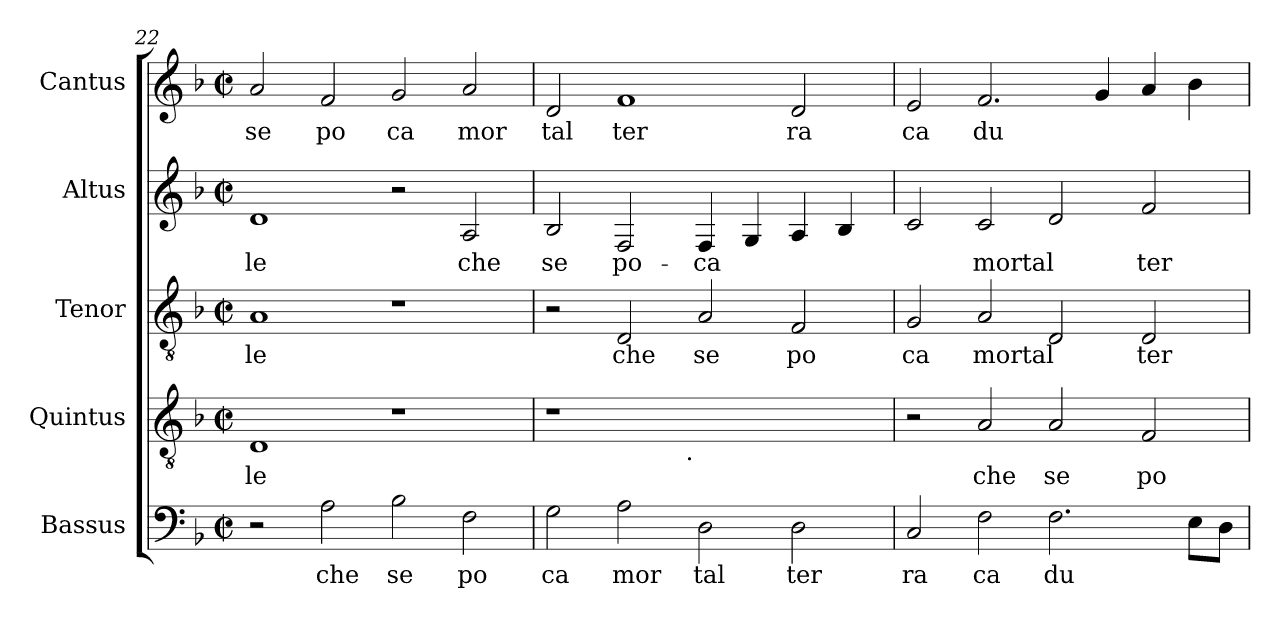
**kern	**text	**kern	**text	**kern	**text	**kern	**text	**kern	**text
*part5	*part5	*part4	*part4	*part3	*part3	*part2	*part2	*part1	*part1
*staff5	*staff5	*staff4	*staff4	*staff3	*staff3	*staff2	*staff2	*staff1	*staff1
*I"Bassus	*	*I"Quintus	*	*I"Tenor	*	*I"Altus	*	*I"Cantus	*
*clefF4	*	*clefGv2	*	*clefGv2	*	*clefG2	*	*clefG2	*
*k[b-]	*	*k[b-]	*	*k[b-]	*	*k[b-]	*	*k[b-]	*
*F:	*	*F:	*	*F:	*	*F:	*	*F:	*
*M2/2	*	*M2/2	*	*M2/2	*	*M2/2	*	*M2/2	*
*met(c|)	*	*met(c|)	*	*met(c|)	*	*met(c|)	*	*met(c|)	*
=22	=22	=22	=22	=22	=22	=22	=22	=22	=22
!	!	!	!LO:LY:b:cj	!	!LO:LY:b:cj	!	!LO:LY:b:cj	!	!LO:LY:b:cj
2r	.	1D	le	1A	le	1d	-le	2a/	se
!	!LO:LY:b:cj	!	!	!	!	!	!	!	!LO:LY:b:cj
2A\	che	.	.	.	.	.	.	2f/	po
!	!LO:LY:b:cj	!	!	!	!	!	!	!	!LO:LY:b:cj
2B-\	se	1r	.	1r	.	2r	.	2g/	ca
!	!LO:LY:b:cj	!	!	!	!	!	!LO:LY:b:cj	!	!LO:LY:b:cj
2F\	po	.	.	.	.	2A/	che	2a/	mor
=23	=23	=23	=23	=23	=23	=23	=23	=23	=23
!	!LO:LY:b:cj	!	!	!	!	!	!LO:LY:b:cj	!	!LO:LY:b:cj
*	*	*^	*	*	*	*	*	*	*
2G\	ca	1r	2ryy	.	2r	.	2B-/	se	2d/	tal
!	!LO:LY:b:cj	!	!	!	!	!LO:LY:b:cj	!	!LO:LY:b:cj	!	!LO:LY:b:cj
2A\	mor	.	4...ryy	.	2D/	che	2F/	po-	1f	ter
!	!	!	!LO:TX:b:t=.	!	!	!	!	!	!	!
.	.	.	1ryy	.	.	.	.	.	.	.
!	!LO:LY:b:cj	!	!	!	!	!LO:LY:b:cj	!	!LO:LY:b:cj	!	!
2D\	tal	1ryy	.	.	2A/	se	4F/	-ca	.	.
!	!	!	!	!	!	!	!	!LO:LY:b:cj	!	!
.	.	.	.	.	.	.	4G/	.	.	.
!	!LO:LY:b:cj	!	!	!	!	!LO:LY:b:cj	!	!LO:LY:b:cj	!	!LO:LY:b:cj
2D\	ter	.	.	.	2F/	po	4A/	.	2d/	ra
!	!	!	!	!	!	!	!	!LO:LY:b:cj	!	!
.	.	.	.	.	.	.	4B-/	.	.	.
.	.	.	32ryy	.	.	.	.	.	.	.
=24	=24	=24	=24	=24	=24	=24	=24	=24	=24	=24
!	!LO:LY:b:cj	!	!	!	!	!LO:LY:b:cj	!	!LO:LY:b:cj	!	!LO:LY:b:cj
*	*	*v	*v	*	*	*	*	*	*	*
2C/	ra	2r	.	2G/	ca	2c/	.	2e/	ca
!	!LO:LY:b:cj	!	!LO:LY:b:cj	!	!LO:LY:b:cj	!	!LO:LY:b:cj	!	!LO:LY:b:cj
2F\	ca	2A/	che	2A/	mortal	2c/	mortal	2.f/	du
!	!LO:LY:b:cj	!	!LO:LY:b:cj	!	!LO:LY:b:cj	!	!LO:LY:b:cj	!	!
2.F\	du	2A/	se	2D/	.	2d/	.	.	.
!	!	!	!	!	!	!	!	!	!LO:LY:b:cj
.	.	.	.	.	.	.	.	4g/	.
!	!	!	!LO:LY:b:cj	!	!LO:LY:b:cj	!	!LO:LY:b:cj	!	!LO:LY:b:cj
.	.	2F/	po	2D/	ter	2f/	ter-	4a/	.
!	!LO:LY:b:cj	!	!	!	!	!	!	!	!LO:LY:b:cj
8E\L	.	.	.	.	.	.	.	4b-\	.
!	!LO:LY:b:cj	!	!	!	!	!	!	!	!
8D\J	.	.	.	.	.	.	.	.	.
=	=	=	=	=	=	=	=	=	=
*-	*-	*-	*-	*-	*-	*-	*-	*-	*-
